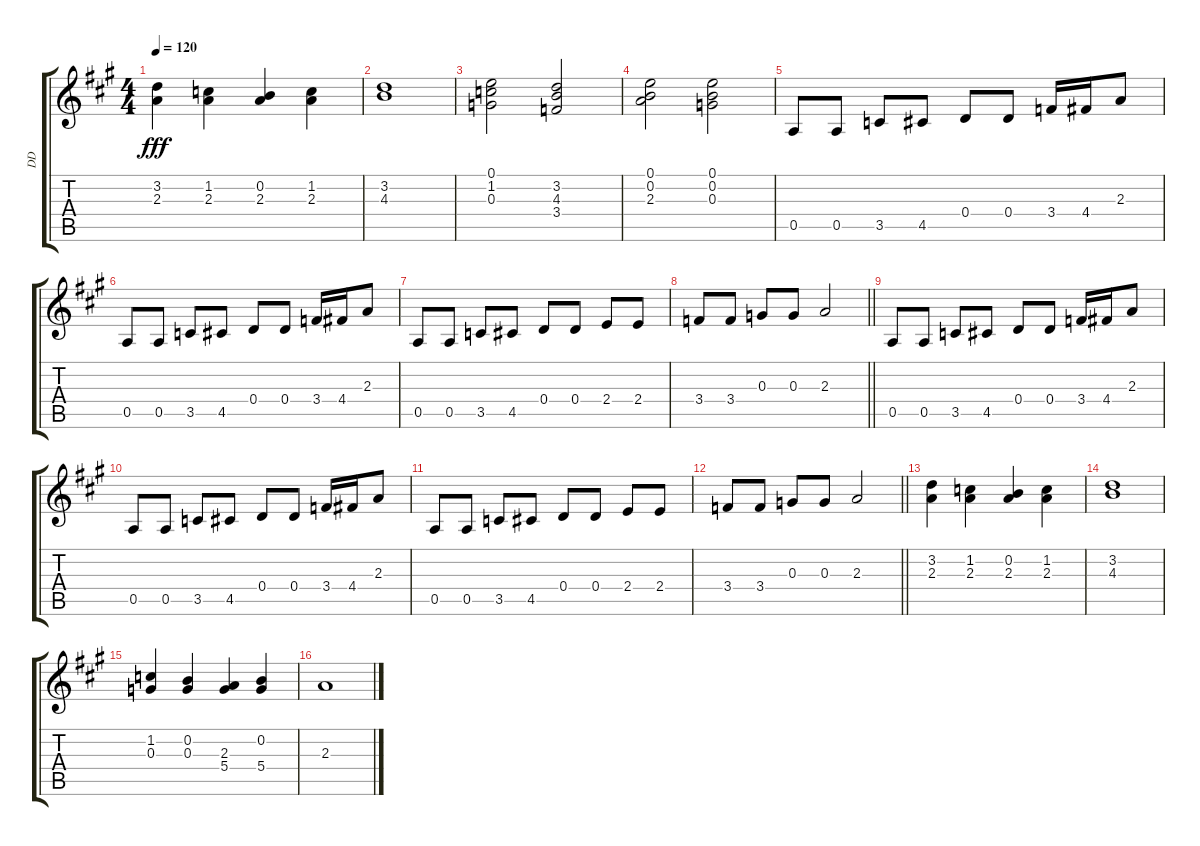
\track ("DD" "DD") {instrument acousticguitarsteel}
\staff {score tabs}
\tuning (E4 B3 G3 D3 A2 E2) {hide}
\ts (4 4)
\tempo 120
\clef g2
\ks a
(3.2 2.3).4{dy fff} (1.2 2.3).4 (0.2 2.3).4 (1.2 2.3).4 |
(3.2 4.3).1 |
(0.1 1.2 0.3).2 (3.2 4.3 3.4).2 |
(0.1 0.2 2.3).2 (0.1 0.2 0.3).2 |
0.5.8 0.5.8 3.5.8 4.5.8 0.4.8 0.4.8 3.4.16 4.4.16 2.3.8 |
0.5.8 0.5.8 3.5.8 4.5.8 0.4.8 0.4.8 3.4.16 4.4.16 2.3.8 |
0.5.8 0.5.8 3.5.8 4.5.8 0.4.8 0.4.8 2.4.8 2.4.8 |
\barLineRight lightlight
3.4.8 3.4.8 0.3.8 0.3.8 2.3.2 |
0.5.8 0.5.8 3.5.8 4.5.8 0.4.8 0.4.8 3.4.16 4.4.16 2.3.8 |
0.5.8 0.5.8 3.5.8 4.5.8 0.4.8 0.4.8 3.4.16 4.4.16 2.3.8 |
0.5.8 0.5.8 3.5.8 4.5.8 0.4.8 0.4.8 2.4.8 2.4.8 |
\barLineRight lightlight
3.4.8 3.4.8 0.3.8 0.3.8 2.3.2 |
(3.2 2.3).4 (1.2 2.3).4 (0.2 2.3).4 (1.2 2.3).4 |
(3.2 4.3).1 |
(1.2 0.3).4 (0.2 0.3).4 (2.3 5.4).4 (0.2 5.4).4 |
2.3.1
